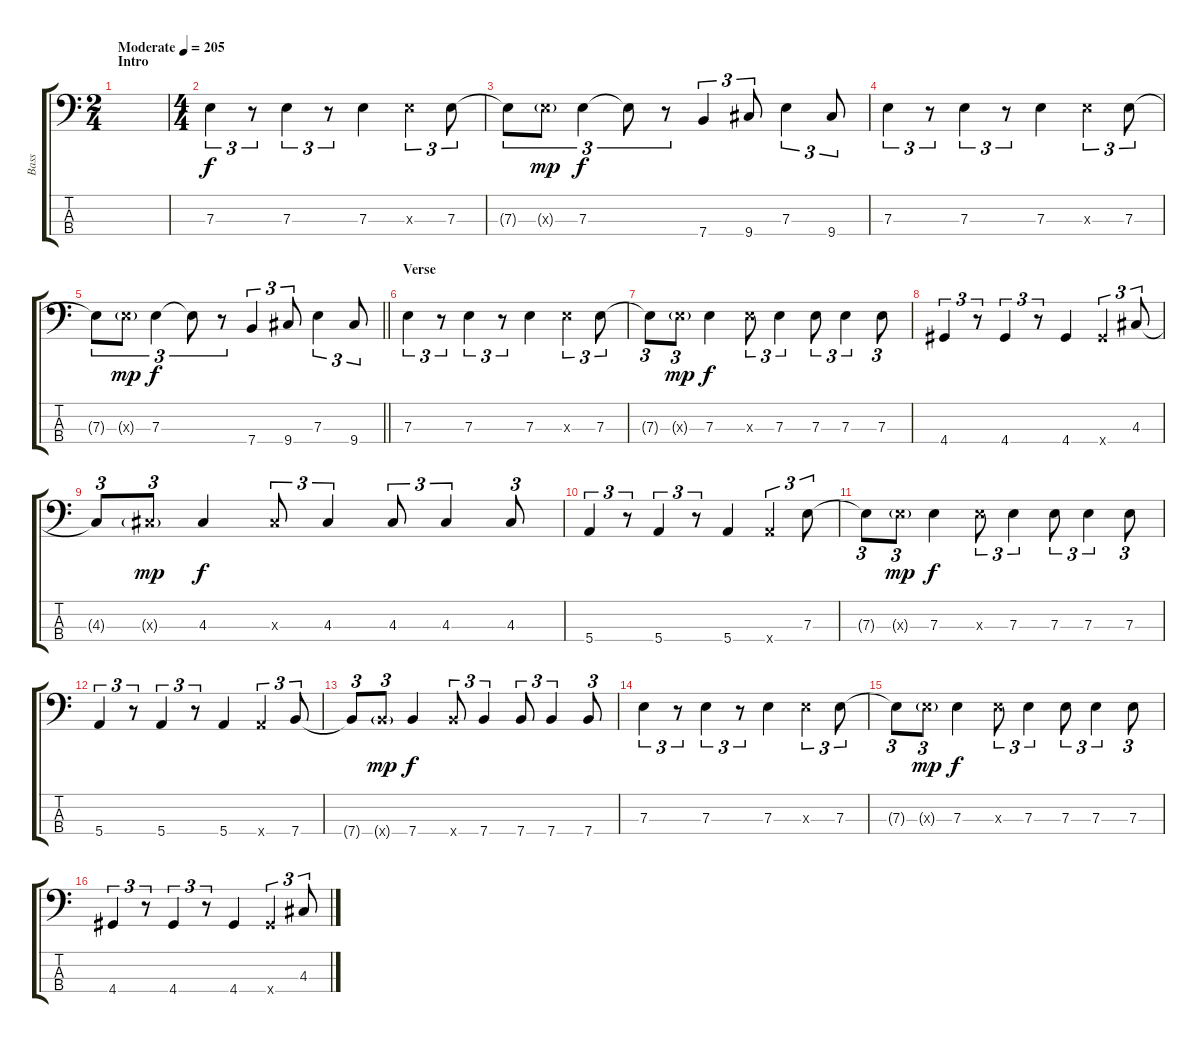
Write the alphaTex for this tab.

\track ("Bass" "Bass") {instrument electricbasspick}
\staff {score tabs}
\tuning (G2 D2 A1 E1) {hide}
\ts (2 4)
\section ("" "Intro")
\tempo (205 "Moderate")
\clef f4
\ks c
|
\ts (4 4)
7.3.4{tu (3 2)} r.8{tu (3 2)} 7.3.4{tu (3 2)} r.8{tu (3 2)} 7.3.4 7.3{x}.4{tu (3 2)} 7.3.8{tu (3 2)} |
7.3{t}.8{tu (3 2)} 7.3{g x}.8{tu (3 2) dy mp} 7.3.4{tu (3 2) dy f} 7.3{t}.8{tu (3 2)} r.8{tu (3 2)} 7.4.4{tu (3 2)} 9.4.8{tu (3 2)} 7.3.4{tu (3 2)} 9.4.8{tu (3 2)} |
7.3.4{tu (3 2)} r.8{tu (3 2)} 7.3.4{tu (3 2)} r.8{tu (3 2)} 7.3.4 7.3{x}.4{tu (3 2)} 7.3.8{tu (3 2)} |
\barLineRight lightlight
7.3{t}.8{tu (3 2)} 7.3{g x}.8{tu (3 2) dy mp} 7.3.4{tu (3 2) dy f} 7.3{t}.8{tu (3 2)} r.8{tu (3 2)} 7.4.4{tu (3 2)} 9.4.8{tu (3 2)} 7.3.4{tu (3 2)} 9.4.8{tu (3 2)} |
\section ("" "Verse ")
7.3.4{tu (3 2)} r.8{tu (3 2)} 7.3.4{tu (3 2)} r.8{tu (3 2)} 7.3.4 7.3{x}.4{tu (3 2)} 7.3.8{tu (3 2)} |
7.3{t}.8{tu (3 2)} 7.3{g x}.8{tu (3 2) dy mp} 7.3.4{dy f} 7.3{x}.8{tu (3 2)} 7.3.4{tu (3 2)} 7.3.8{tu (3 2)} 7.3.4{tu (3 2)} 7.3.8{tu (3 2)} |
4.4.4{tu (3 2)} r.8{tu (3 2)} 4.4.4{tu (3 2)} r.8{tu (3 2)} 4.4.4 4.4{x}.4{tu (3 2)} 4.3.8{tu (3 2)} |
4.3{t}.8{tu (3 2)} 4.3{g x}.8{tu (3 2) dy mp} 4.3.4{dy f} 4.3{x}.8{tu (3 2)} 4.3.4{tu (3 2)} 4.3.8{tu (3 2)} 4.3.4{tu (3 2)} 4.3.8{tu (3 2)} |
5.4.4{tu (3 2)} r.8{tu (3 2)} 5.4.4{tu (3 2)} r.8{tu (3 2)} 5.4.4 5.4{x}.4{tu (3 2)} 7.3.8{tu (3 2)} |
7.3{t}.8{tu (3 2)} 7.3{g x}.8{tu (3 2) dy mp} 7.3.4{dy f} 7.3{x}.8{tu (3 2)} 7.3.4{tu (3 2)} 7.3.8{tu (3 2)} 7.3.4{tu (3 2)} 7.3.8{tu (3 2)} |
5.4.4{tu (3 2)} r.8{tu (3 2)} 5.4.4{tu (3 2)} r.8{tu (3 2)} 5.4.4 5.4{x}.4{tu (3 2)} 7.4.8{tu (3 2)} |
7.4{t}.8{tu (3 2)} 7.4{g x}.8{tu (3 2) dy mp} 7.4.4{dy f} 7.4{x}.8{tu (3 2)} 7.4.4{tu (3 2)} 7.4.8{tu (3 2)} 7.4.4{tu (3 2)} 7.4.8{tu (3 2)} |
7.3.4{tu (3 2)} r.8{tu (3 2)} 7.3.4{tu (3 2)} r.8{tu (3 2)} 7.3.4 7.3{x}.4{tu (3 2)} 7.3.8{tu (3 2)} |
7.3{t}.8{tu (3 2)} 7.3{g x}.8{tu (3 2) dy mp} 7.3.4{dy f} 7.3{x}.8{tu (3 2)} 7.3.4{tu (3 2)} 7.3.8{tu (3 2)} 7.3.4{tu (3 2)} 7.3.8{tu (3 2)} |
4.4.4{tu (3 2)} r.8{tu (3 2)} 4.4.4{tu (3 2)} r.8{tu (3 2)} 4.4.4 4.4{x}.4{tu (3 2)} 4.3.8{tu (3 2)}
